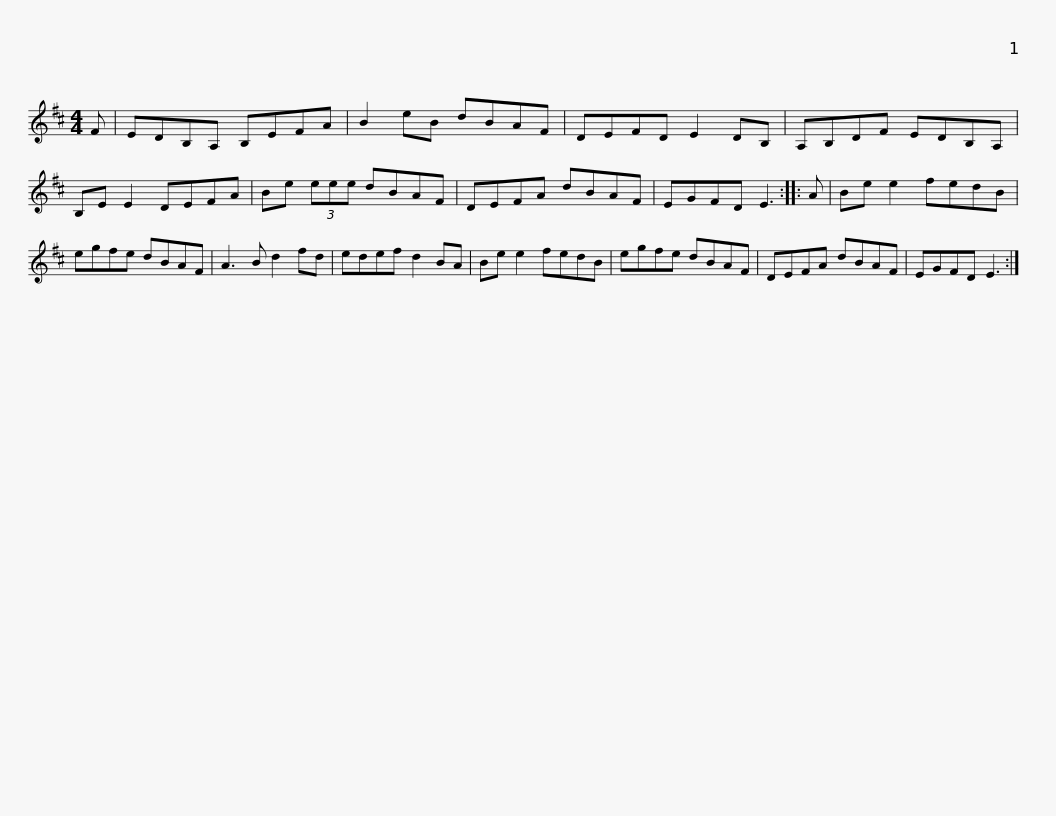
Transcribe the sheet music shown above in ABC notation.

X:1
L:1/8
M:4/4
I:linebreak $
K:D
V:1 treble
V:1
 F | EDB,A, B,EFA | B2 eB dBAF | DEFD E2 DB, | A,B,DF EDB,A, | %5
 B,E E2 DEFA |$ Be (3eee dBAF | DEFA dBAF | EGFD E3 :: A | %10
 Be e2 fedB | egfe dBAF |$ A3 B d2 fd | edef d2 BA | Be e2 fedB | %15
 egfe dBAF | DEFA dBAF | EGFD E3 :| %18
